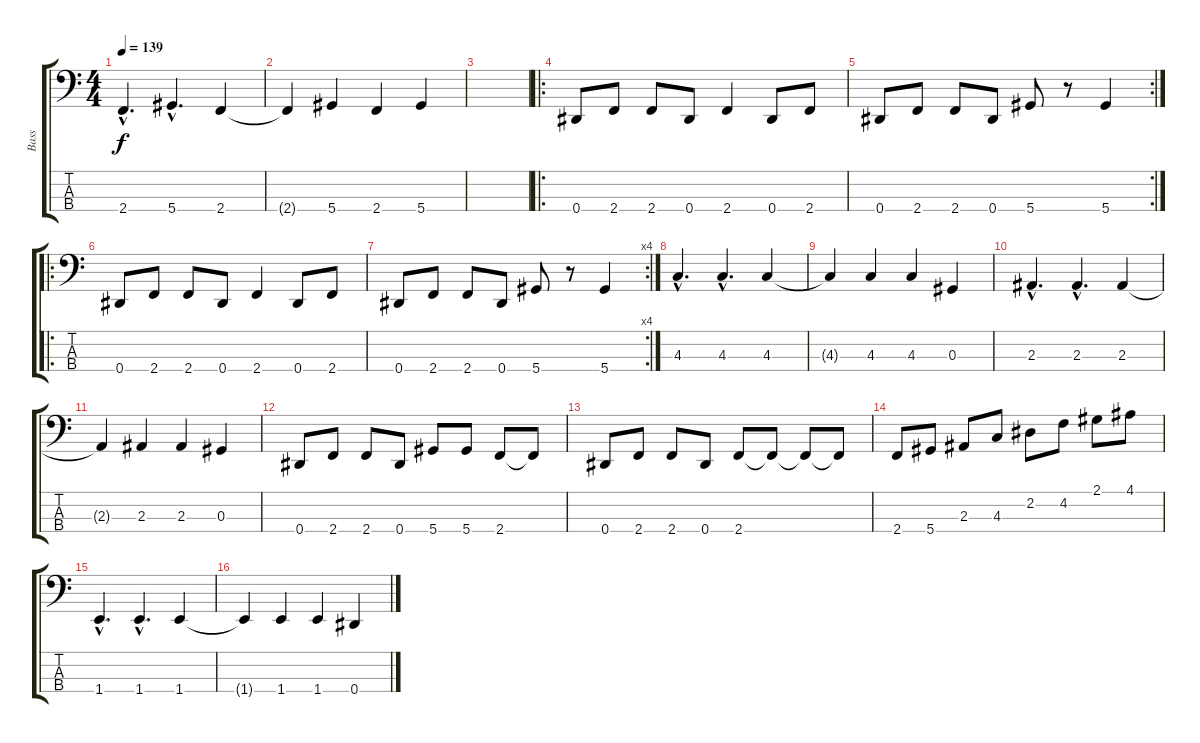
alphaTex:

\track ("Bass" "Bass") {instrument electricbassfinger}
\staff {score tabs}
\tuning (Gb2 Db2 Ab1 Eb1) {hide}
\ts (4 4)
\tempo 139
\clef f4
\ks c
2.4{hac}.4{d dy f} 5.4{hac}.4{d} 2.4.4 |
2.4{t}.4 5.4.4 2.4.4 5.4.4 |
|
\ro
0.4.8 2.4.8 2.4.8 0.4.8 2.4.4 0.4.8 2.4.8 |
\rc 2
0.4.8 2.4.8 2.4.8 0.4.8 5.4.8 r.8 5.4.4 |
\ro
0.4.8 2.4.8 2.4.8 0.4.8 2.4.4 0.4.8 2.4.8 |
\rc 4
0.4.8 2.4.8 2.4.8 0.4.8 5.4.8 r.8 5.4.4 |
4.3{hac}.4{d} 4.3{hac}.4{d} 4.3.4 |
4.3{t}.4 4.3.4 4.3.4 0.3.4 |
2.3{hac}.4{d} 2.3{hac}.4{d} 2.3.4 |
2.3{t}.4 2.3.4 2.3.4 0.3.4 |
0.4.8 2.4.8 2.4.8 0.4.8 5.4.8 5.4.8 2.4.8 2.4{t}.8 |
0.4.8 2.4.8 2.4.8 0.4.8 2.4.8 2.4{t}.8 2.4{t}.8 2.4{t}.8 |
2.4.8 5.4.8 2.3.8 4.3.8 2.2.8 4.2.8 2.1.8 4.1.8 |
1.4{hac}.4{d} 1.4{hac}.4{d} 1.4.4 |
1.4{t}.4 1.4.4 1.4.4 0.4.4
